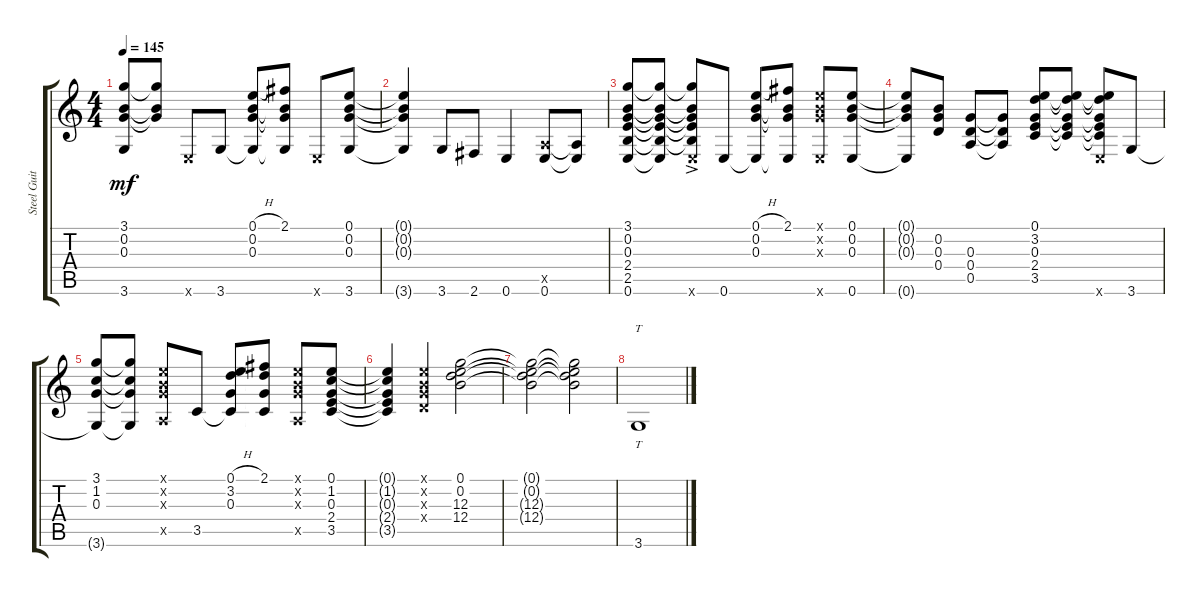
\track ("Steel Guitar" "Steel Guit") {instrument acousticguitarsteel}
\staff {score tabs}
\tuning (E4 B3 G3 D3 A2 E2) {hide}
\ts (4 4)
\tempo 145
\clef g2
\ks c
(3.1 0.2 0.3 3.6{t}).8{dy mf} (3.1{t} 0.2{t} 0.3{t}).8 0.6{x}.8 3.6.8 (0.1{h} 0.2 0.3 3.6{t}).8 (2.1 0.2{t} 0.3{t} 3.6{t}).8 0.6{x}.8 (0.1 0.2 0.3 3.6).8 |
(0.1{t} 0.2{t} 0.3{t} 3.6{t}).4 3.6.8 2.6.8 0.6.4 (0.5{x} 0.6).8 (0.5{t} 0.6{t}).8 |
(3.1 0.2 0.3 2.4 2.5 0.6).8 (3.1{t} 0.2{t} 0.3{t} 2.4{t} 2.5{t} 0.6{t}).8 (3.1{t} 0.2{t} 0.3{t} 2.4{t} 2.5{t} 0.6{ac x}).8 0.6.8 (0.1{h} 0.2 0.3 0.6{t}).8 (2.1 0.2{t} 0.3{t} 0.6{t}).8 (0.1{x} 0.2{x} 0.3{x} 0.6{x}).8 (0.1 0.2 0.3 0.6).8 |
(0.1{t} 0.2{t} 0.3{t} 0.6{t}).8 (0.2 0.3 0.4).8 (0.3 0.4 0.5).8 (0.3{t} 0.4{t} 0.5{t}).8 (0.1 3.2 0.3 2.4 3.5).8 (0.1{t} 3.2{t} 0.3{t} 2.4{t} 3.5{t}).8 (0.1{t} 3.2{t} 0.3{t} 2.4{t} 3.5{t} 0.6{x}).8 3.6.8 |
(3.1 1.2 0.3 3.6{t}).8 (3.1{t} 1.2{t} 0.3{t} 3.6{t}).8 (0.1{x} 0.2{x} 0.3{x} 0.5{x}).8 3.5.8 (0.1{h} 3.2 0.3 3.5{t}).8 (2.1 3.2{t} 0.3{t} 3.5{t}).8 (0.1{x} 0.2{x} 0.3{x} 0.5{x}).8 (0.1 1.2 0.3 2.4 3.5).8 |
(0.1{t} 1.2{t} 0.3{t} 2.4{t} 3.5{t}).4 (0.1{x} 0.2{x} 0.3{x} 0.4{x}).4 (0.1 0.2 12.3 12.4).2 |
(0.1{t} 0.2{t} 12.3{t} 12.4{t}).2 (0.1{t} 0.2{t} 12.3{t} 12.4{t}).2 |
3.6.1{tt}
